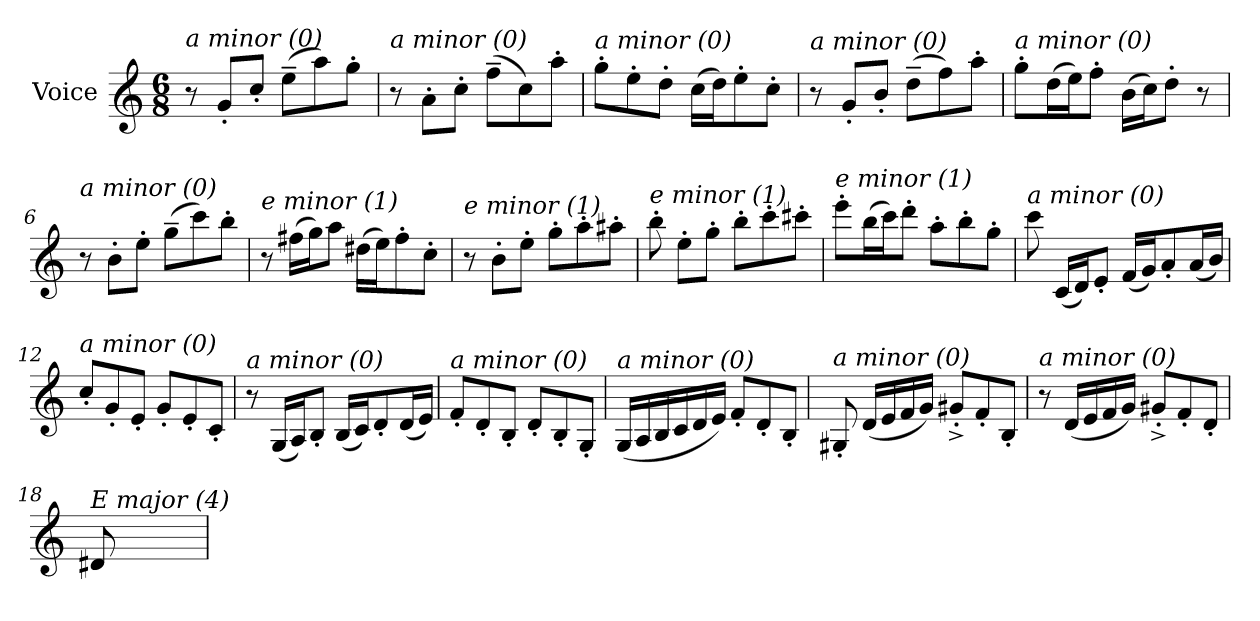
**kern
*part1
*staff1
*I"Voice
*clefG2
*k[]
*C:
*M6/8
=1
!LO:TX:i:t=a minor (0)
8r
8g'</L
8cc'</J
(>8ee~>\L
8aa\)
8gg'>\J
=2
!LO:TX:i:t=a minor (0)
8r
8a'>\L
8cc'>\J
(>8ff~>\L
8cc\)
8aa'>\J
=3
!LO:TX:i:t=a minor (0)
8gg'>\L
8ee'>\
8dd'>\J
(>16cc\LL
16dd\J)
8ee'>\
8cc'>\J
=4
!LO:TX:i:t=a minor (0)
8r
8g'</L
8b'</J
(>8dd~>\L
8ff\)
8aa'>\J
=5
!LO:TX:i:t=a minor (0)
8gg'>\L
(>16dd\L
16ee\J)
8ff'>\J
(>16b\LL
16cc\J)
8dd'>\J
8r
!!LO:LB:g=z
=6
!LO:TX:i:t=a minor (0)
8r
8b'>\L
8ee'>\J
(>8gg~>\L
8ccc\)
8bb'>\J
=7
!LO:TX:i:t=e minor (1)
8r
(>16ff#X\LL
16gg\J)
8aa\J
(>16dd#X\LL
16ee\J)
8ff#'>\
8cc'>\J
=8
!LO:TX:i:t=e minor (1)
8r
8b'>\L
8ee'>\J
8gg'>\L
8aa'>\
8aa#X'>\J
=9
!LO:TX:i:t=e minor (1)
8bb'>\
8ee'>\L
8gg'>\J
8bb'>\L
8ccc'>\
8ccc#X'>\J
=10
!LO:TX:i:t=e minor (1)
8eee'>\L
(>16bb\L
16ccc\J)
8ddd'>\J
8aa'>\L
8bb'>\
8gg'>\J
!!LO:LB:g=z
=11
!LO:TX:i:t=a minor (0)
8ccc\
(<16c/LL
16d/J)
8e'</J
(<16f/LL
16g/J)
8a'</
(<16a/L
16b/JJ)
=12
!LO:TX:i:t=a minor (0)
8cc'</L
8g'</
8e'</J
8g'</L
8e'</
8c'</J
=13
!LO:TX:i:t=a minor (0)
8r
(<16G/LL
16A/J)
8B'</J
(<16B/LL
16c/J)
8d'</
(<16d/L
16e/JJ)
=14
!LO:TX:i:t=a minor (0)
8f'</L
8d'</
8B'</J
8d'</L
8B'</
8G'</J
!!LO:LB:g=z
=15
!LO:TX:i:t=a minor (0)
(<16G/LL
16A/
16B/
16c/
16d/
16e/JJ)
8f'</L
8d'</
8B'</J
=16
!LO:TX:i:t=a minor (0)
8G#X'<i/
(<16d/LL
16e/
16f/
16g/JJ)
8g#X'<^<i/L
8f'</
8B'</J
=17
!LO:TX:i:t=a minor (0)
8r
(<16d/LL
16e/
16f/
16g/JJ)
8g#X^<'<i/L
8f'</
8d'</J
=18
!LO:TX:i:t=E major (4)
8d#Xi/
=
*-
